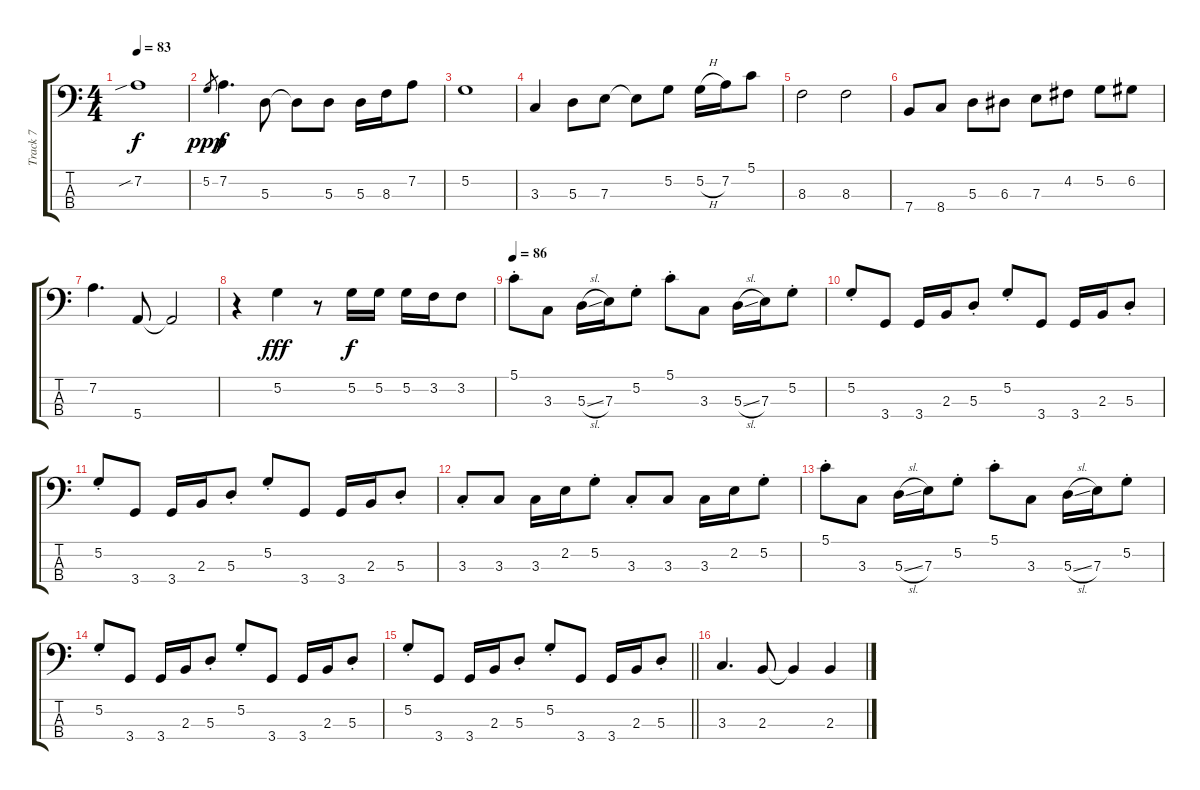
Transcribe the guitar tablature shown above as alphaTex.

\track ("Track 7" "Track 7") {instrument electricbassfinger}
\staff {score tabs}
\tuning (G2 D2 A1 E1) {hide}
\ts (4 4)
\tempo 83
\clef f4
\ks c
7.2{sib}.1{dy f} |
5.2.8{gr dy ppp} 7.2.4{d dy f} 5.3.8 5.3{t}.8 5.3.8 5.3.16 8.3.16 7.2.8 |
5.2.1 |
3.3.4 5.3.8 7.3.8 7.3{t}.8 5.2.8 5.2{h}.16 7.2.16 5.1.8 |
8.3.2 8.3.2 |
7.4.8 8.4.8 5.3.8 6.3.8 7.3.8 4.2.8 5.2.8 6.2.8 |
7.2.4{d} 5.4.8 5.4{t}.2 |
r.4 5.2.4{dy fff} r.8 5.2.16{dy f} 5.2.16 5.2.16 3.2.16 3.2.8 |
\tempo 86
5.1{st}.8 3.3.8 5.3{sl}.16 7.3.16 5.2{st}.8 5.1{st}.8 3.3.8 5.3{sl}.16 7.3.16 5.2{st}.8 |
5.2{st}.8 3.4.8 3.4.16 2.3.16 5.3{st}.8 5.2{st}.8 3.4.8 3.4.16 2.3.16 5.3{st}.8 |
5.2{st}.8 3.4.8 3.4.16 2.3.16 5.3{st}.8 5.2{st}.8 3.4.8 3.4.16 2.3.16 5.3{st}.8 |
3.3{st}.8 3.3.8 3.3.16 2.2.16 5.2{st}.8 3.3{st}.8 3.3.8 3.3.16 2.2.16 5.2{st}.8 |
5.1{st}.8 3.3.8 5.3{sl}.16 7.3.16 5.2{st}.8 5.1{st}.8 3.3.8 5.3{sl}.16 7.3.16 5.2{st}.8 |
5.2{st}.8 3.4.8 3.4.16 2.3.16 5.3{st}.8 5.2{st}.8 3.4.8 3.4.16 2.3.16 5.3{st}.8 |
\barLineRight lightlight
5.2{st}.8 3.4.8 3.4.16 2.3.16 5.3{st}.8 5.2{st}.8 3.4.8 3.4.16 2.3.16 5.3{st}.8 |
3.3.4{d} 2.3.8 2.3{t}.4 2.3.4
